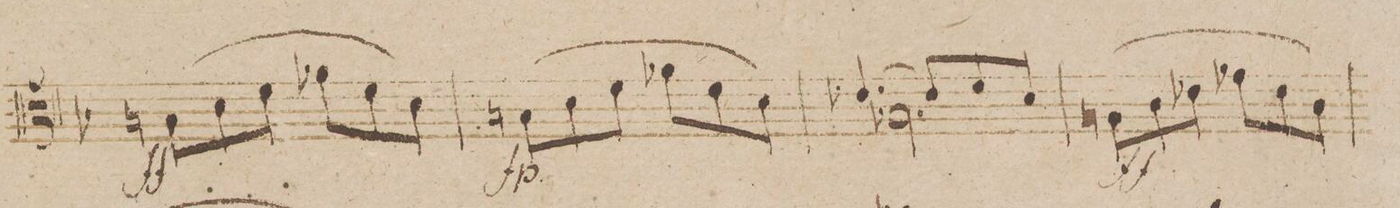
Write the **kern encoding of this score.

**kern	**dynam
*I"Viola.	*
*clefC3	*
*k[b-]	*
*M6/8	*
(8Bn\L	ff
8d\	.
8f\J	.
8a-X\L	.
8f\	.
8d\J)	.
=83	=83
(8Bn\L	fp
8d\	.
8f\J	.
8a-X\L	.
8f\	.
8d\J)	.
=84	=84
*^	*
[4.e-X/	2.B-X\	.
8e-/L]	.	.
8f/	.	.
8d/J	.	.
*v	*v	*
=85	=85
(8An\L	ff
8c\	.
8e-X\J	.
8g-X\L	.
8e-\	.
8c\J)	.
=86	=86
*-	*-
